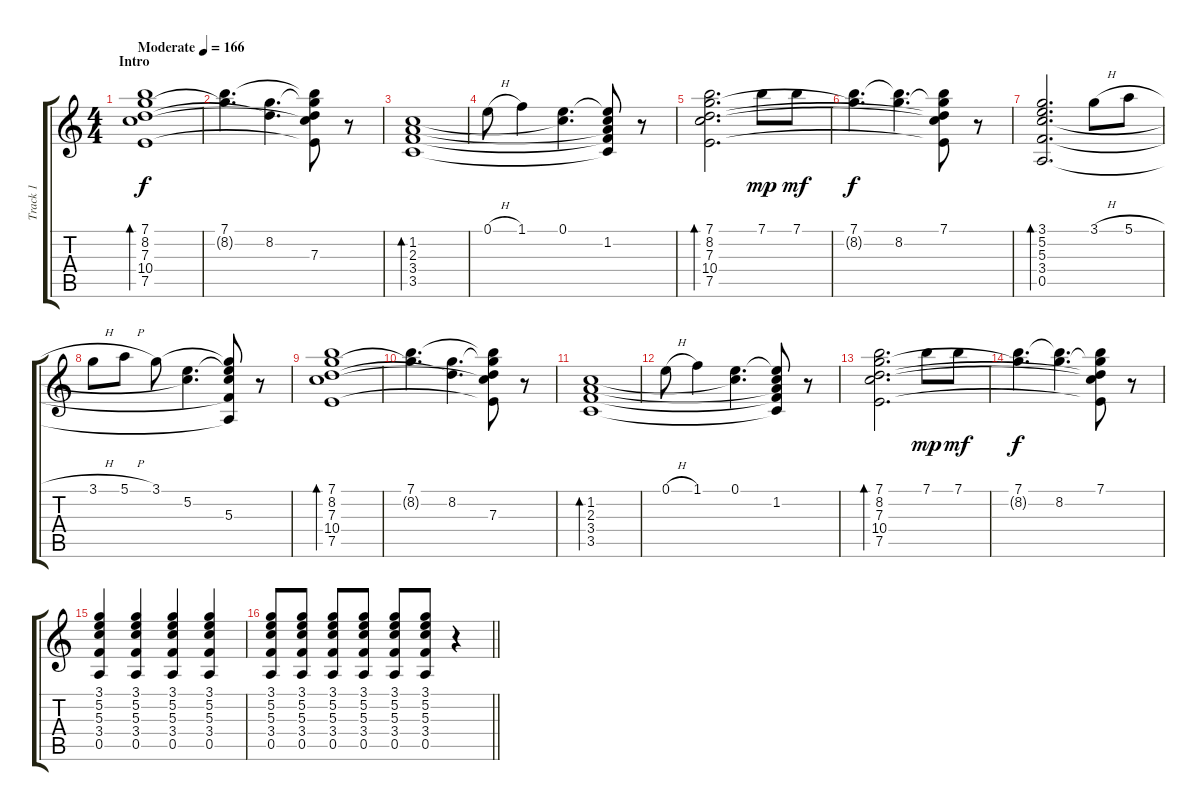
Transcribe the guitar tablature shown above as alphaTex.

\track ("Track 1" "Track 1") {instrument electricguitarjazz}
\staff {score tabs}
\tuning (E4 B3 G3 D3 A2 D2) {hide}
\ts (4 4)
\section ("" "Intro")
\tempo (166 "Moderate")
\clef g2
\ks c
(7.1 8.2 7.3 10.4 7.5).1{bd 120 dy f instrument electricguitarjazz} |
(7.1 8.2{t}).4{d} (8.2 7.3{t}).4{d} (7.1{t} 8.2{t} 7.3 10.4{t} 7.5{t}).8 r.8 |
(1.2 2.3 3.4 3.5).1{bd 120} |
0.1{h}.8 1.1.4 (0.1 1.2{t}).4{d} (0.1{t} 1.2 2.3{t} 3.4{t} 3.5{t}).8 r.8 |
(7.1 8.2 7.3 10.4 7.5).2{d bd 120} 7.1.8{dy mp} 7.1.8{dy mf} |
(7.1 8.2{t}).4{d dy f} (7.1{t} 8.2).4{d} (7.1 8.2{t} 7.3{t} 10.4{t} 7.5{t}).8 r.8 |
(3.1 5.2 5.3 3.4 0.5).2{d bd 120} 3.1{h}.8 5.1{h}.8 |
3.1{h}.8 5.1{h}.8 3.1.8 (5.2 5.3{t}).4{d} (3.1{t} 5.2{t} 5.3 3.4{t} 0.5{t}).8 r.8 |
(7.1 8.2 7.3 10.4 7.5).1{bd 120} |
(7.1 8.2{t}).4{d} (8.2 7.3{t}).4{d} (7.1{t} 8.2{t} 7.3 10.4{t} 7.5{t}).8 r.8 |
(1.2 2.3 3.4 3.5).1{bd 120} |
0.1{h}.8 1.1.4 (0.1 1.2{t}).4{d} (0.1{t} 1.2 2.3{t} 3.4{t} 3.5{t}).8 r.8 |
(7.1 8.2 7.3 10.4 7.5).2{d bd 120} 7.1.8{dy mp} 7.1.8{dy mf} |
(7.1 8.2{t}).4{d dy f} (7.1{t} 8.2).4{d} (7.1 8.2{t} 7.3{t} 10.4{t} 7.5{t}).8 r.8 |
(3.1 5.2 5.3 3.4 0.5).4 (3.1 5.2 5.3 3.4 0.5).4 (3.1 5.2 5.3 3.4 0.5).4 (3.1 5.2 5.3 3.4 0.5).4 |
\barLineRight lightlight
(3.1 5.2 5.3 3.4 0.5).8 (3.1 5.2 5.3 3.4 0.5).8 (3.1 5.2 5.3 3.4 0.5).8 (3.1 5.2 5.3 3.4 0.5).8 (3.1 5.2 5.3 3.4 0.5).8 (3.1 5.2 5.3 3.4 0.5).8 r.4
